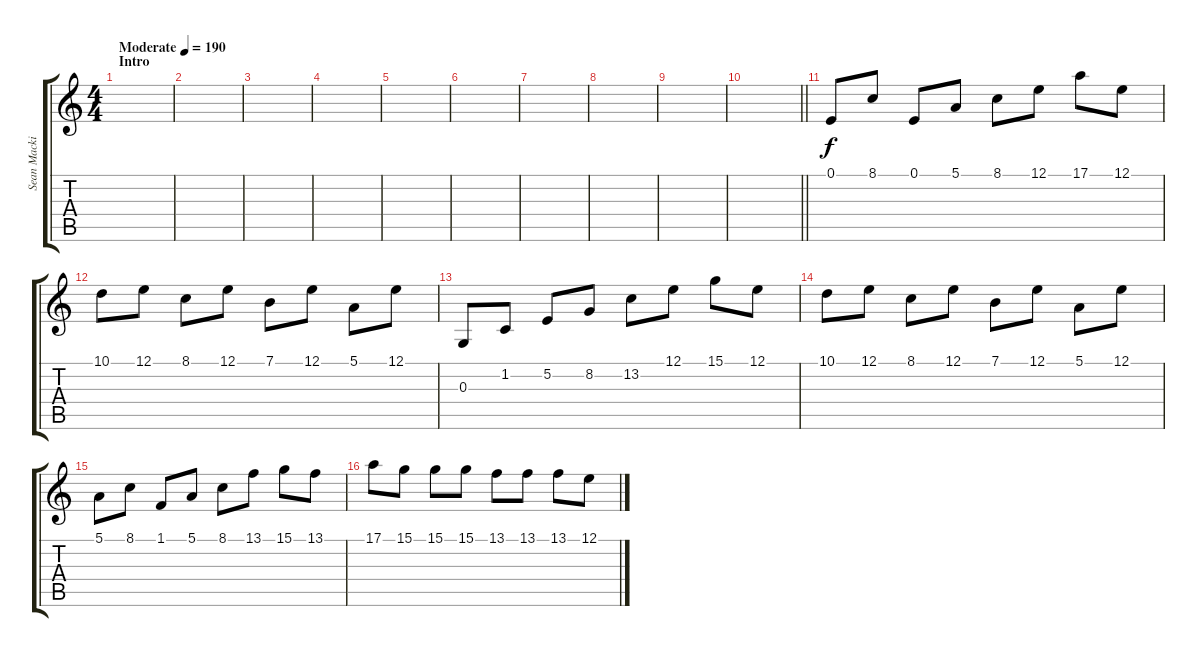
\track ("Sean Mackin" "Sean Macki") {instrument violin}
\staff {score tabs}
\tuning (E4 B3 G3 D3 A2 E2) {hide}
\ts (4 4)
\section ("" "Intro")
\tempo (190 "Moderate")
\clef g2
\ks c
|
|
|
|
|
|
|
|
|
\barLineRight lightlight
|
0.1.8 8.1.8 0.1.8 5.1.8 8.1.8 12.1.8 17.1.8 12.1.8 |
10.1.8 12.1.8 8.1.8 12.1.8 7.1.8 12.1.8 5.1.8 12.1.8 |
0.3.8 1.2.8 5.2.8 8.2.8 13.2.8 12.1.8 15.1.8 12.1.8 |
10.1.8 12.1.8 8.1.8 12.1.8 7.1.8 12.1.8 5.1.8 12.1.8 |
5.1.8 8.1.8 1.1.8 5.1.8 8.1.8 13.1.8 15.1.8 13.1.8 |
17.1.8 15.1.8 15.1.8 15.1.8 13.1.8 13.1.8 13.1.8 12.1.8
